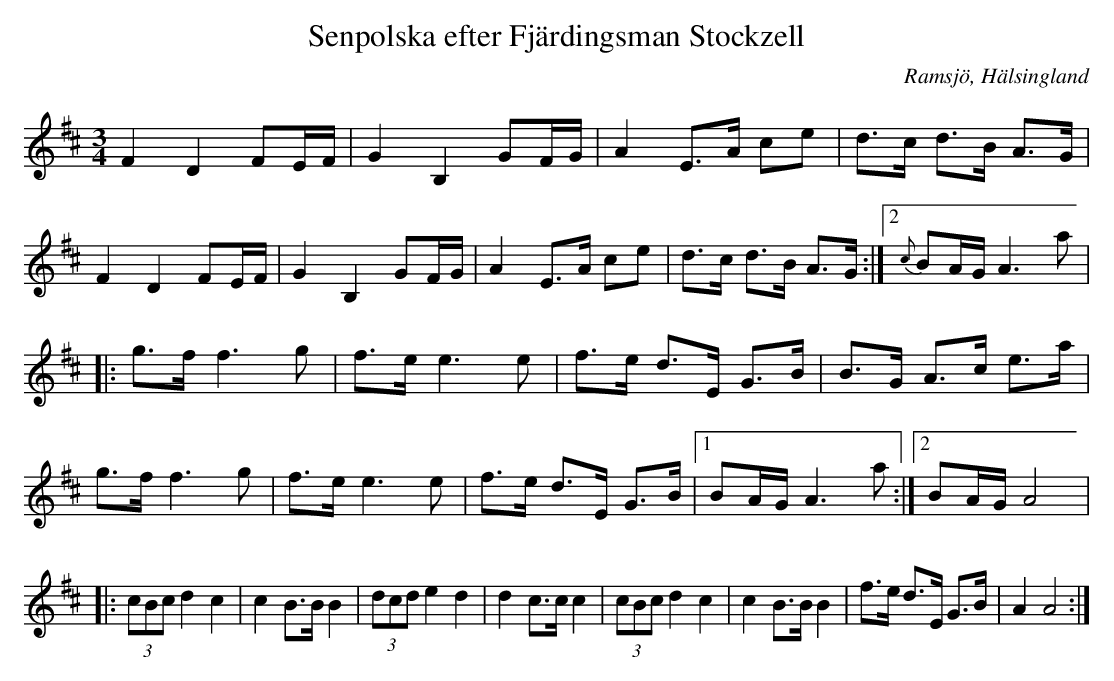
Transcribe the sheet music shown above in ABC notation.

X:1
T: Senpolska efter Fjärdingsman Stockzell
O: Ramsjö, Hälsingland
M:3/4
L:1/8
K:D
F2 D2 FE/F/|G2 B,2 GF/G/|A2 E>A ce|d>c d>B A>G|F2 D2 FE/F/|G2 B,2 GF/G/|A2 E>A ce|d>c d>B A>G:|2{c}BA/G/ A2>a2|
|:g>f f2>g2|f>e e2>e2|f>e d>E G>B|B>G A>c e>a|g>f f2>g2|f>e e2>e2|f>e d>E G>B|1 BA/G/ A2>a2:|2 BA/G/ A4|
|:(3cBc d2 c2|c2 B>B B2|(3dcd e2 d2|d2 c>c c2|(3cBc d2 c2|c2 B>B B2|f>e d>E G>B|A2 A4:|
